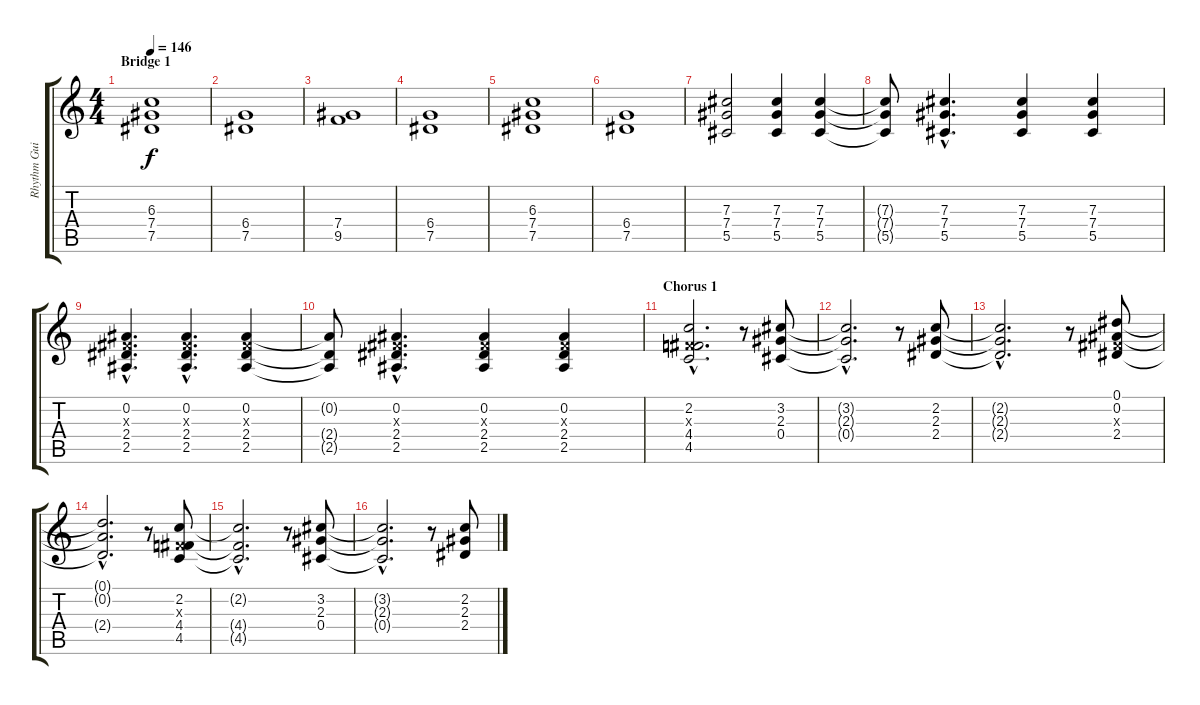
\track ("Rhythm Guitar" "Rhythm Gui") {instrument distortionguitar}
\staff {score tabs}
\tuning (Eb4 Bb3 Gb3 Db3 Ab2 Eb2) {hide}
\ts (4 4)
\section ("" "Bridge 1")
\tempo 146
\clef g2
\ks c
(6.3 7.4 7.5).1{dy f} |
(6.4 7.5).1 |
(7.4 9.5).1 |
(6.4 7.5).1 |
(6.3 7.4 7.5).1 |
(6.4 7.5).1 |
(7.3 7.4 5.5).2 (7.3 7.4 5.5).4 (7.3 7.4 5.5).4 |
(7.3{t} 7.4{t} 5.5{t}).8 (7.3{hac} 7.4{hac} 5.5{hac}).4{d} (7.3 7.4 5.5).4 (7.3 7.4 5.5).4 |
(0.2{hac} 0.3{hac x} 2.4{hac} 2.5{hac}).4{d} (0.2{hac} 0.3{hac x} 2.4{hac} 2.5{hac}).4{d} (0.2 0.3{x} 2.4 2.5).4 |
(0.2{t} 2.4{t} 2.5{t}).8 (0.2{hac} 0.3{hac x} 2.4{hac} 2.5{hac}).4{d} (0.2 0.3{x} 2.4 2.5).4 (0.2 0.3{x} 2.4 2.5).4 |
\section ("" "Chorus 1")
(2.2{hac} 0.3{hac x} 4.4{hac} 4.5{hac}).2{d} r.8 (3.2 2.3 0.4).8 |
(3.2{hac t} 2.3{hac t} 0.4{hac t}).2{d} r.8 (2.2 2.3 2.4).8 |
(2.2{hac t} 2.3{hac t} 2.4{hac t}).2{d} r.8 (0.1 0.2 0.3{x} 2.4).8 |
(0.1{hac t} 0.2{hac t} 2.4{hac t}).2{d} r.8 (2.2 0.3{x} 4.4 4.5).8 |
(2.2{hac t} 4.4{hac t} 4.5{hac t}).2{d} r.8 (3.2 2.3 0.4).8 |
(3.2{hac t} 2.3{hac t} 0.4{hac t}).2{d} r.8 (2.2 2.3 2.4).8
